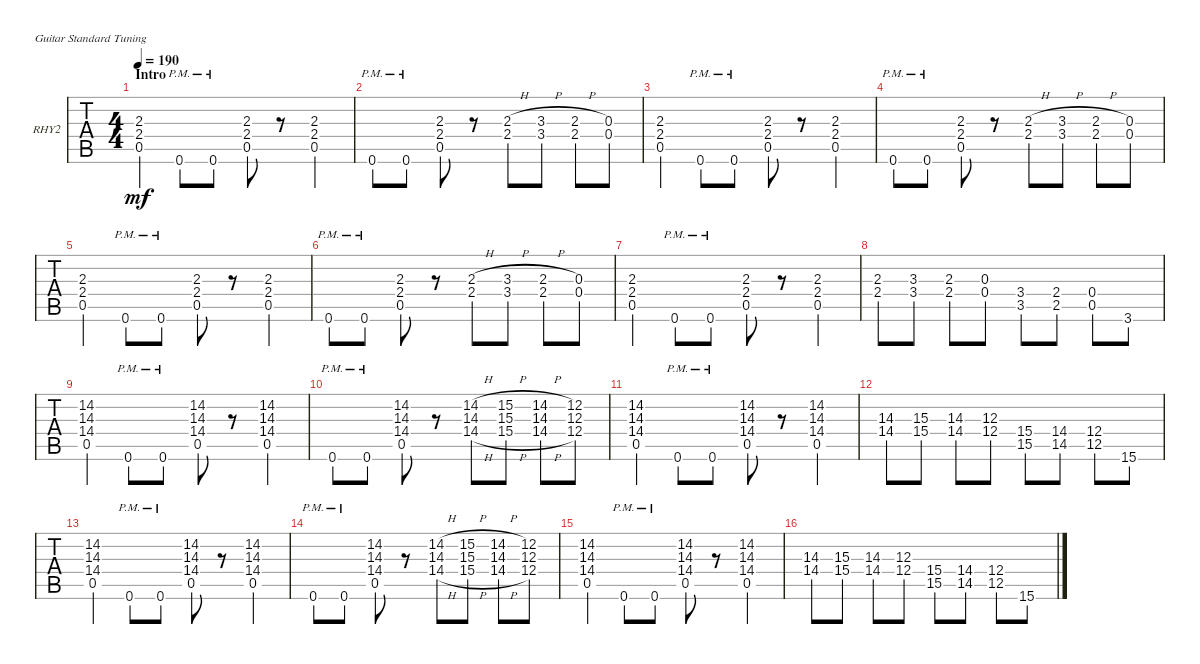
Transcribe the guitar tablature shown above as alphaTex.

\defaultSystemsLayout 4
\bracketExtendMode groupsimilarinstruments
\firstSystemTrackNameOrientation horizontal
\otherSystemsTrackNameOrientation horizontal
\track ("Rhythm Guitar 2" "RHY2") {instrument overdrivenguitar}
\staff {tabs}
\tuning (E4 B3 G3 D3 A2 E2)
\ts (4 4)
\section ("" "Intro")
\tempo 190
\clef g2
\scale
0.485477
\ks c
(0.5 2.4 2.3).4{dy mf instrument overdrivenguitar} 0.6{pm}.8 0.6{pm}.8 (0.5 2.4 2.3).8 r.8 (0.5 2.4 2.3).4 |
\scale
0.257261 0.6{pm}.8 0.6{pm}.8 (0.5 2.4 2.3).8 r.8 (2.3{h} 2.4{h}).8 (3.3{h} 3.4{h}).8 (2.3{h} 2.4{h}).8 (0.3 0.4).8 |
\scale
0.257261 (0.5 2.4 2.3).4 0.6{pm}.8 0.6{pm}.8 (0.5 2.4 2.3).8 r.8 (0.5 2.4 2.3).4 |
\scale
0.333333 0.6{pm}.8 0.6{pm}.8 (0.5 2.4 2.3).8 r.8 (2.3{h} 2.4{h}).8 (3.3{h} 3.4{h}).8 (2.3{h} 2.4{h}).8 (0.3 0.4).8 |
\scale
0.333333 (0.5 2.4 2.3).4 0.6{pm}.8 0.6{pm}.8 (0.5 2.4 2.3).8 r.8 (0.5 2.4 2.3).4 |
\scale
0.333333 0.6{pm}.8 0.6{pm}.8 (0.5 2.4 2.3).8 r.8 (2.3{h} 2.4{h}).8 (3.3{h} 3.4{h}).8 (2.3{h} 2.4{h}).8 (0.3 0.4).8 |
\scale
0.333333 (0.5 2.4 2.3).4 0.6{pm}.8 0.6{pm}.8 (0.5 2.4 2.3).8 r.8 (0.5 2.4 2.3).4 |
\scale
0.333333 (2.3 2.4).8 (3.3 3.4).8 (2.4 2.3).8 (0.4 0.3).8 (3.4 3.5).8 (2.4 2.5).8 (0.4 0.5).8 3.6.8 |
\scale
0.333333 (0.5 14.4 14.3 14.2).4 0.6{pm}.8 0.6{pm}.8 (0.5 14.4 14.3 14.2).8 r.8 (0.5 14.4 14.3 14.2).4 |
\scale
0.333333 0.6{pm}.8 0.6{pm}.8 (0.5 14.4 14.3 14.2).8 r.8 (14.3{h} 14.4{h} 14.2{h}).8 (15.3{h} 15.4{h} 15.2{h}).8 (14.3{h} 14.4{h} 14.2{h}).8 (12.3 12.4 12.2).8 |
\scale
0.333333 (0.5 14.4 14.3 14.2).4 0.6{pm}.8 0.6{pm}.8 (0.5 14.4 14.3 14.2).8 r.8 (0.5 14.4 14.3 14.2).4 |
\scale
0.333333 (14.3 14.4).8 (15.3 15.4).8 (14.4 14.3).8 (12.4 12.3).8 (15.4 15.5).8 (14.4 14.5).8 (12.4 12.5).8 15.6.8 |
\scale
0.333333 (0.5 14.4 14.3 14.2).4 0.6{pm}.8 0.6{pm}.8 (0.5 14.4 14.3 14.2).8 r.8 (0.5 14.4 14.3 14.2).4 |
\scale
0.333333 0.6{pm}.8 0.6{pm}.8 (0.5 14.4 14.3 14.2).8 r.8 (14.3{h} 14.4{h} 14.2{h}).8 (15.3{h} 15.4{h} 15.2{h}).8 (14.3{h} 14.4{h} 14.2{h}).8 (12.3 12.4 12.2).8 |
\scale
0.333333 (0.5 14.4 14.3 14.2).4 0.6{pm}.8 0.6{pm}.8 (0.5 14.4 14.3 14.2).8 r.8 (0.5 14.4 14.3 14.2).4 |
\scale
0.333333 (14.3 14.4).8 (15.3 15.4).8 (14.4 14.3).8 (12.4 12.3).8 (15.4 15.5).8 (14.4 14.5).8 (12.4 12.5).8 15.6.8
